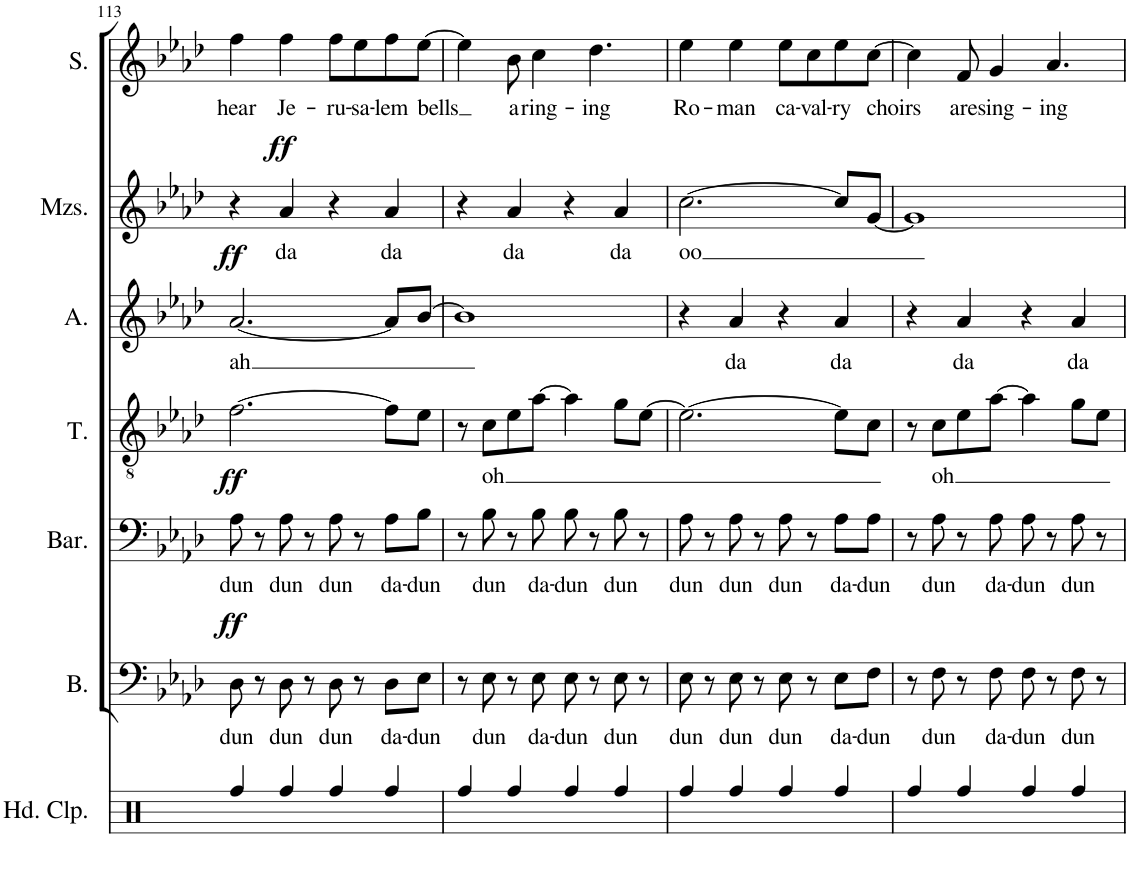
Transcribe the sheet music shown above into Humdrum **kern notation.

**kern	**text	**dynam	**kern	**text	**dynam	**kern	**text	**kern	**text	**dynam	**kern	**text	**dynam	**kern	**text
*part6	*part6	*part6	*part5	*part5	*part5	*part4	*part4	*part3	*part3	*part3	*part2	*part2	*part2	*part1	*part1
*staff6	*staff6	*staff6	*staff5	*staff5	*staff5	*staff4	*staff4	*staff3	*staff3	*staff3	*staff2	*staff2	*staff2	*staff1	*staff1
*I"Bass	*	*	*I"Baritone	*	*	*I"Tenor	*	*I"Alto	*	*	*I"Mezzo-soprano	*	*	*I"Soprano	*
*I'B.	*	*	*I'Bar.	*	*	*I'T.	*	*I'A.	*	*	*I'Mzs.	*	*	*I'S.	*
!!LO:PB:g=z
*clefF4	*	*	*clefF4	*	*	*clefGv2	*	*clefG2	*	*	*clefG2	*	*	*clefG2	*
*k[b-e-a-d-]	*	*	*k[b-e-a-d-]	*	*	*k[b-e-a-d-]	*	*k[b-e-a-d-]	*	*	*k[b-e-a-d-]	*	*	*k[b-e-a-d-]	*
*M4/4	*	*	*M4/4	*	*	*M4/4	*	*M4/4	*	*	*M4/4	*	*	*M4/4	*
=113	=113	=113	=113	=113	=113	=113	=113	=113	=113	=113	=113	=113	=113	=113	=113
!	!LO:LY:b	!LO:DY:a	!	!LO:LY:b	!LO:DY:a	!	!	!	!LO:LY:b	!LO:DY:a	!	!	!	!	!LO:LY:b
8D-\	dun	ff	8A-\	dun	ff	[2.f\	.	[2.a-/	ah	ff	4r	.	.	4ff\	hear
8r	.	.	8r	.	.	.	.	.	.	.	.	.	.	.	.
!	!LO:LY:b	!	!	!LO:LY:b	!	!	!	!	!	!	!	!LO:LY:b	!LO:DY:a	!	!LO:LY:b
8D-\	dun	.	8A-\	dun	.	.	.	.	.	.	4a-/	da	ff	4ff\	Je-
8r	.	.	8r	.	.	.	.	.	.	.	.	.	.	.	.
!	!LO:LY:b	!	!	!LO:LY:b	!	!	!	!	!	!	!	!	!	!	!LO:LY:b
8D-\	dun	.	8A-\	dun	.	.	.	.	.	.	4r	.	.	8ff\L	-ru-
!	!	!	!	!	!	!	!	!	!	!	!	!	!	!	!LO:LY:b
8r	.	.	8r	.	.	.	.	.	.	.	.	.	.	8ee-\	-sa-
!	!LO:LY:b	!	!	!LO:LY:b	!	!	!	!	!	!	!	!LO:LY:b	!	!	!LO:LY:b
8D-\L	da-	.	8A-\L	da-	.	8f\L]	.	8a-/L]	.	.	4a-/	da	.	8ff\	-lem
!	!LO:LY:b	!	!	!LO:LY:b	!	!	!	!	!	!	!	!	!	!	!LO:LY:b
8E-\J	-dun	.	8B-\J	-dun	.	8e-\J	.	[8b-/J	.	.	.	.	.	[8ee-\J	bells
=114	=114	=114	=114	=114	=114	=114	=114	=114	=114	=114	=114	=114	=114	=114	=114
8r	.	.	8r	.	.	8r	.	1b-]	.	.	4r	.	.	4ee-\]	.
!	!LO:LY:b	!	!	!LO:LY:b	!	!	!LO:LY:b	!	!	!	!	!	!	!	!
8E-\	dun	.	8B-\	dun	.	8c\L	oh	.	.	.	.	.	.	.	.
!	!	!	!	!	!	!	!	!	!	!	!	!LO:LY:b	!	!	!LO:LY:b
8r	.	.	8r	.	.	8e-\	.	.	.	.	4a-/	da	.	8b-\	a
!	!LO:LY:b	!	!	!LO:LY:b	!	!	!	!	!	!	!	!	!	!	!LO:LY:b
8E-\	da-	.	8B-\	da-	.	[8a-\J	.	.	.	.	.	.	.	4cc\	ring-
!	!LO:LY:b	!	!	!LO:LY:b	!	!	!	!	!	!	!	!	!	!	!
8E-\	-dun	.	8B-\	-dun	.	4a-\]	.	.	.	.	4r	.	.	.	.
!	!	!	!	!	!	!	!	!	!	!	!	!	!	!	!LO:LY:b
8r	.	.	8r	.	.	.	.	.	.	.	.	.	.	4.dd-\	-ing
!	!LO:LY:b	!	!	!LO:LY:b	!	!	!	!	!	!	!	!LO:LY:b	!	!	!
8E-\	dun	.	8B-\	dun	.	8g\L	.	.	.	.	4a-/	da	.	.	.
8r	.	.	8r	.	.	[8e-\J	.	.	.	.	.	.	.	.	.
=115	=115	=115	=115	=115	=115	=115	=115	=115	=115	=115	=115	=115	=115	=115	=115
!	!LO:LY:b	!	!	!LO:LY:b	!	!	!	!	!	!	!	!LO:LY:b	!	!	!LO:LY:b
8E-\	dun	.	8A-\	dun	.	2.e-\_	.	4r	.	.	[2.cc\	oo	.	4ee-\	Ro-
8r	.	.	8r	.	.	.	.	.	.	.	.	.	.	.	.
!	!LO:LY:b	!	!	!LO:LY:b	!	!	!	!	!LO:LY:b	!	!	!	!	!	!LO:LY:b
8E-\	dun	.	8A-\	dun	.	.	.	4a-/	da	.	.	.	.	4ee-\	-man
8r	.	.	8r	.	.	.	.	.	.	.	.	.	.	.	.
!	!LO:LY:b	!	!	!LO:LY:b	!	!	!	!	!	!	!	!	!	!	!LO:LY:b
8E-\	dun	.	8A-\	dun	.	.	.	4r	.	.	.	.	.	8ee-\L	ca-
!	!	!	!	!	!	!	!	!	!	!	!	!	!	!	!LO:LY:b
8r	.	.	8r	.	.	.	.	.	.	.	.	.	.	8cc\	-val-
!	!LO:LY:b	!	!	!LO:LY:b	!	!	!	!	!LO:LY:b	!	!	!	!	!	!LO:LY:b
8E-\L	da-	.	8A-\L	da-	.	8e-\L]	.	4a-/	da	.	8cc/L]	.	.	8ee-\	-ry
!	!LO:LY:b	!	!	!LO:LY:b	!	!	!	!	!	!	!	!	!	!	!LO:LY:b
8F\J	-dun	.	8A-\J	-dun	.	8c\J	.	.	.	.	[8g/J	.	.	[8cc\J	choirs
=116	=116	=116	=116	=116	=116	=116	=116	=116	=116	=116	=116	=116	=116	=116	=116
8r	.	.	8r	.	.	8r	.	4r	.	.	1g]	.	.	4cc\]	.
!	!LO:LY:b	!	!	!LO:LY:b	!	!	!LO:LY:b	!	!	!	!	!	!	!	!
8F\	dun	.	8A-\	dun	.	8c\L	oh	.	.	.	.	.	.	.	.
!	!	!	!	!	!	!	!	!	!LO:LY:b	!	!	!	!	!	!LO:LY:b
8r	.	.	8r	.	.	8e-\	.	4a-/	da	.	.	.	.	8f/	are
!	!LO:LY:b	!	!	!LO:LY:b	!	!	!	!	!	!	!	!	!	!	!LO:LY:b
8F\	da-	.	8A-\	da-	.	[8a-\J	.	.	.	.	.	.	.	4g/	sing-
!	!LO:LY:b	!	!	!LO:LY:b	!	!	!	!	!	!	!	!	!	!	!
8F\	-dun	.	8A-\	-dun	.	4a-\]	.	4r	.	.	.	.	.	.	.
!	!	!	!	!	!	!	!	!	!	!	!	!	!	!	!LO:LY:b
8r	.	.	8r	.	.	.	.	.	.	.	.	.	.	4.a-/	-ing
!	!LO:LY:b	!	!	!LO:LY:b	!	!	!	!	!LO:LY:b	!	!	!	!	!	!
8F\	dun	.	8A-\	dun	.	8g\L	.	4a-/	da	.	.	.	.	.	.
8r	.	.	8r	.	.	8e-\J	.	.	.	.	.	.	.	.	.
=	=	=	=	=	=	=	=	=	=	=	=	=	=	=	=
*-	*-	*-	*-	*-	*-	*-	*-	*-	*-	*-	*-	*-	*-	*-	*-
